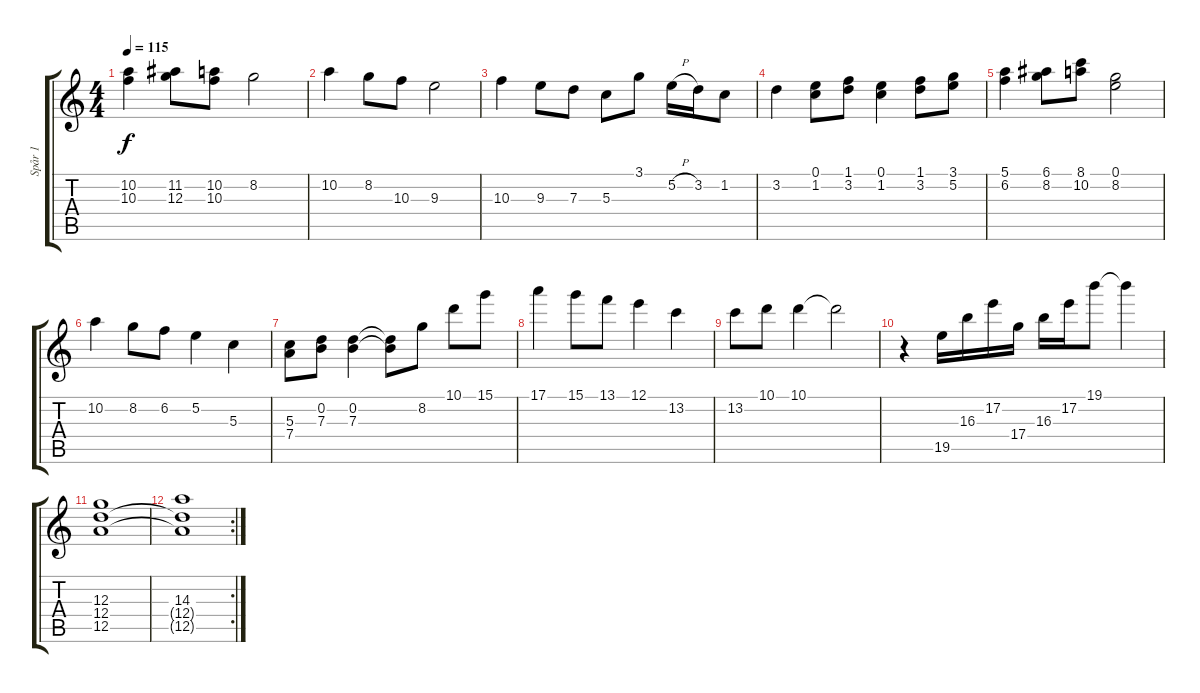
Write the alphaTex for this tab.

\track ("Spår 1" "Spår 1") {instrument acousticguitarnylon}
\staff {score tabs}
\tuning (E4 B3 G3 D3 A2 E2) {hide}
\ts (4 4)
\tempo 115
\clef g2
\ks c
(10.2 10.3).4{dy f} (11.2 12.3).8 (10.2 10.3).8 8.2.2 |
10.2.4 8.2.8 10.3.8 9.3.2 |
10.3.4 9.3.8 7.3.8 5.3.8 3.1.8 5.2{h}.16 3.2.16 1.2.8 |
3.2.4 (0.1 1.2).8 (1.1 3.2).8 (0.1 1.2).4 (1.1 3.2).8 (3.1 5.2).8 |
(5.1 6.2).4 (6.1 8.2).8 (8.1 10.2).8 (0.1 8.2).2 |
10.2.4 8.2.8 6.2.8 5.2.4 5.3.4 |
(5.3 7.4).8 (0.2 7.3).8 (0.2 7.3).4 (0.2{t} 7.3{t}).8 8.2.8 10.1.8 15.1.8 |
17.1.4 15.1.8 13.1.8 12.1.4 13.2.4 |
13.2.8 10.1.8 10.1.4 10.1{t}.2 |
r.4 19.5.16 16.3.16 17.2.16 17.4.16 16.3.16 17.2.16 19.1.8 19.1{t}.4 |
(12.3 12.4 12.5).1 |
\rc 2
(14.3 12.4{t} 12.5{t}).1
